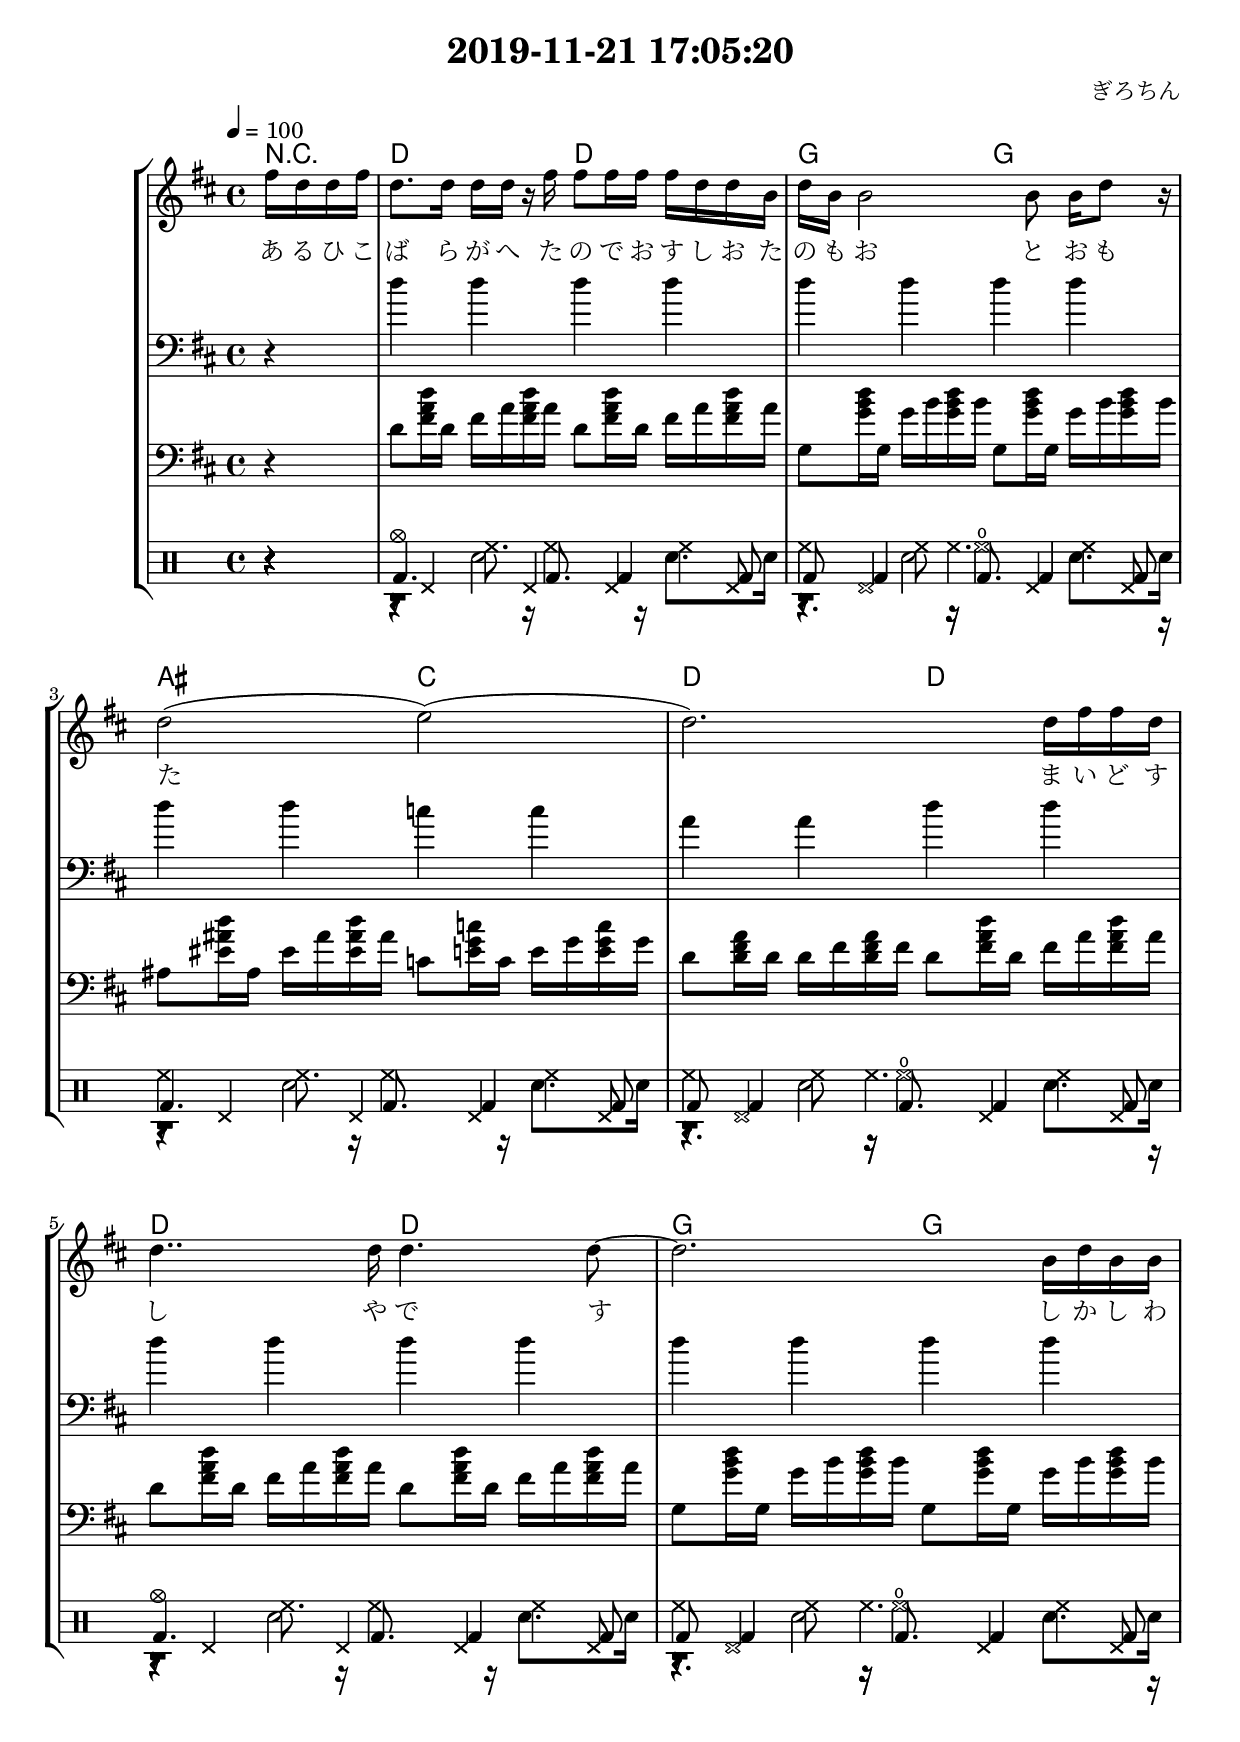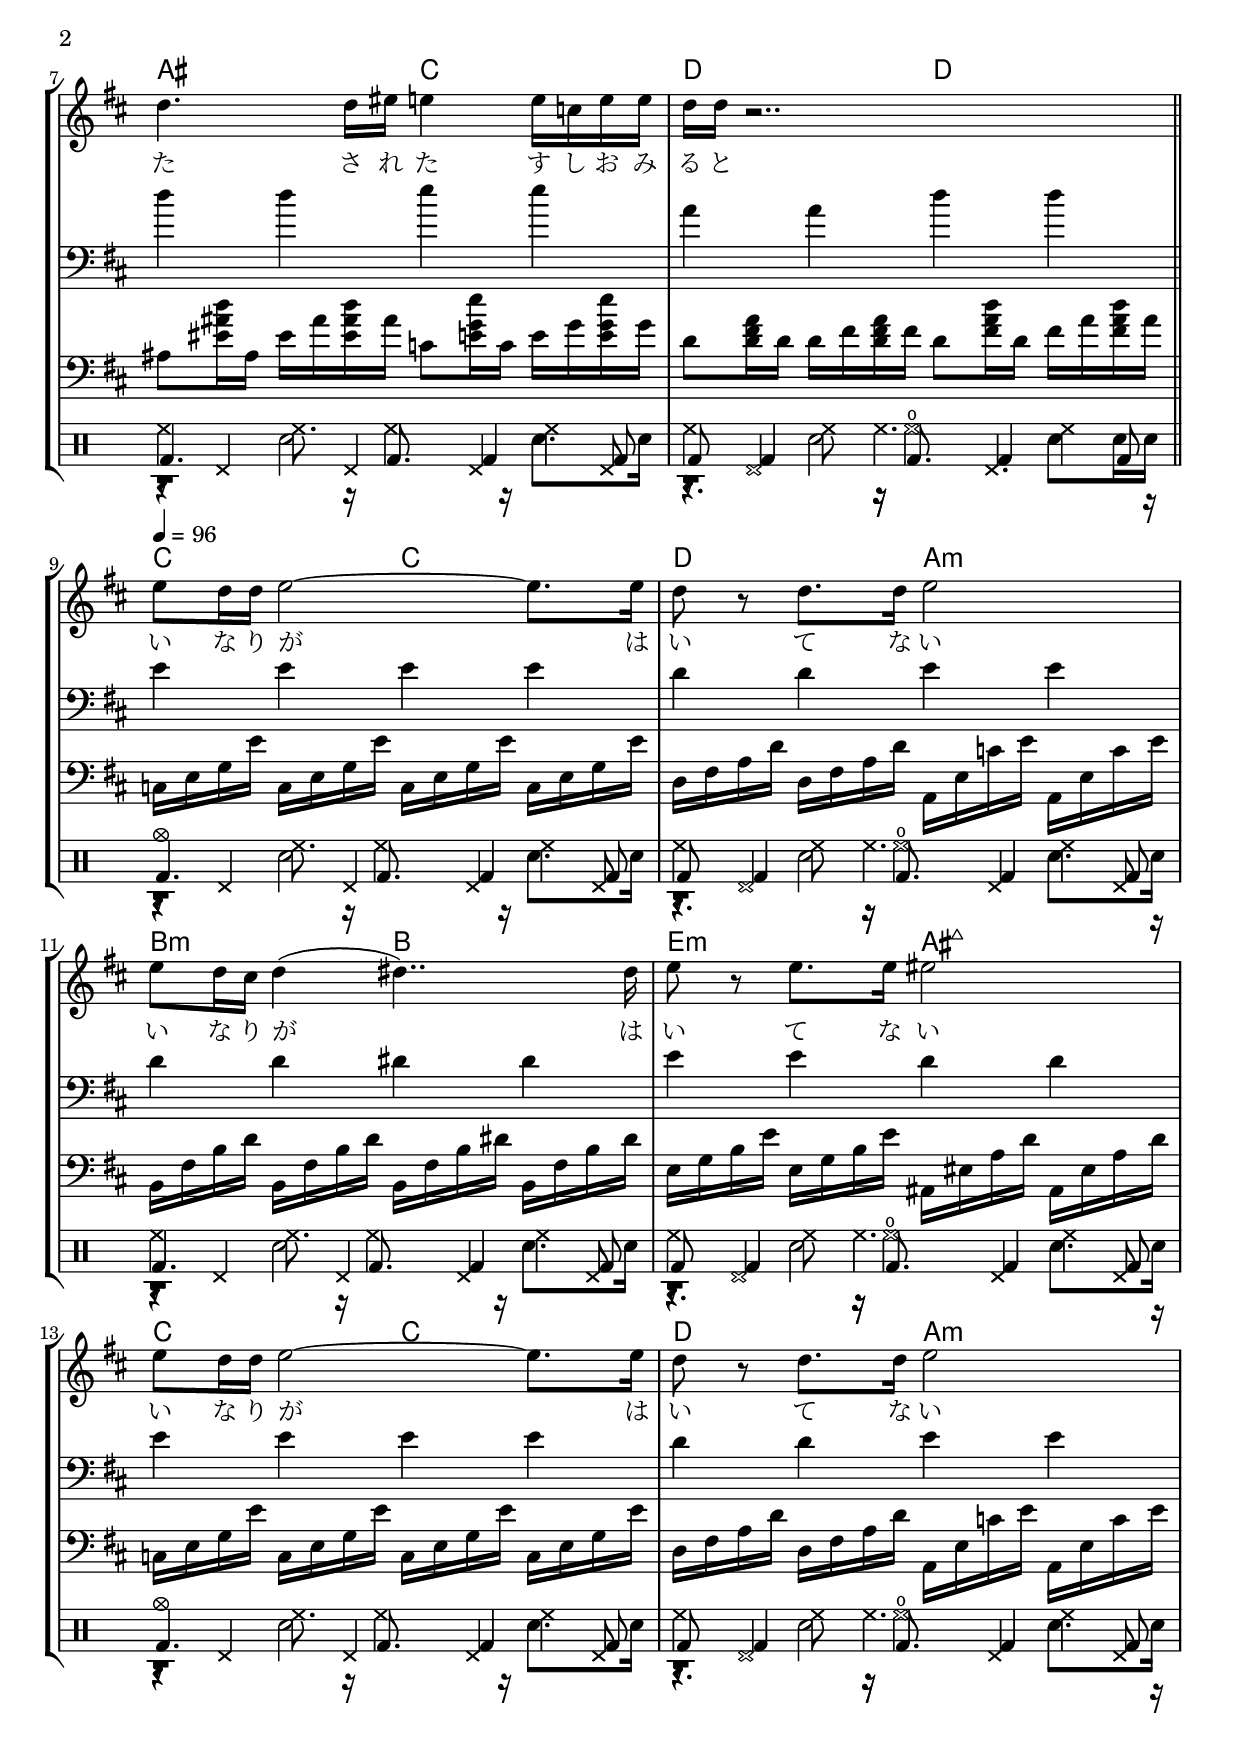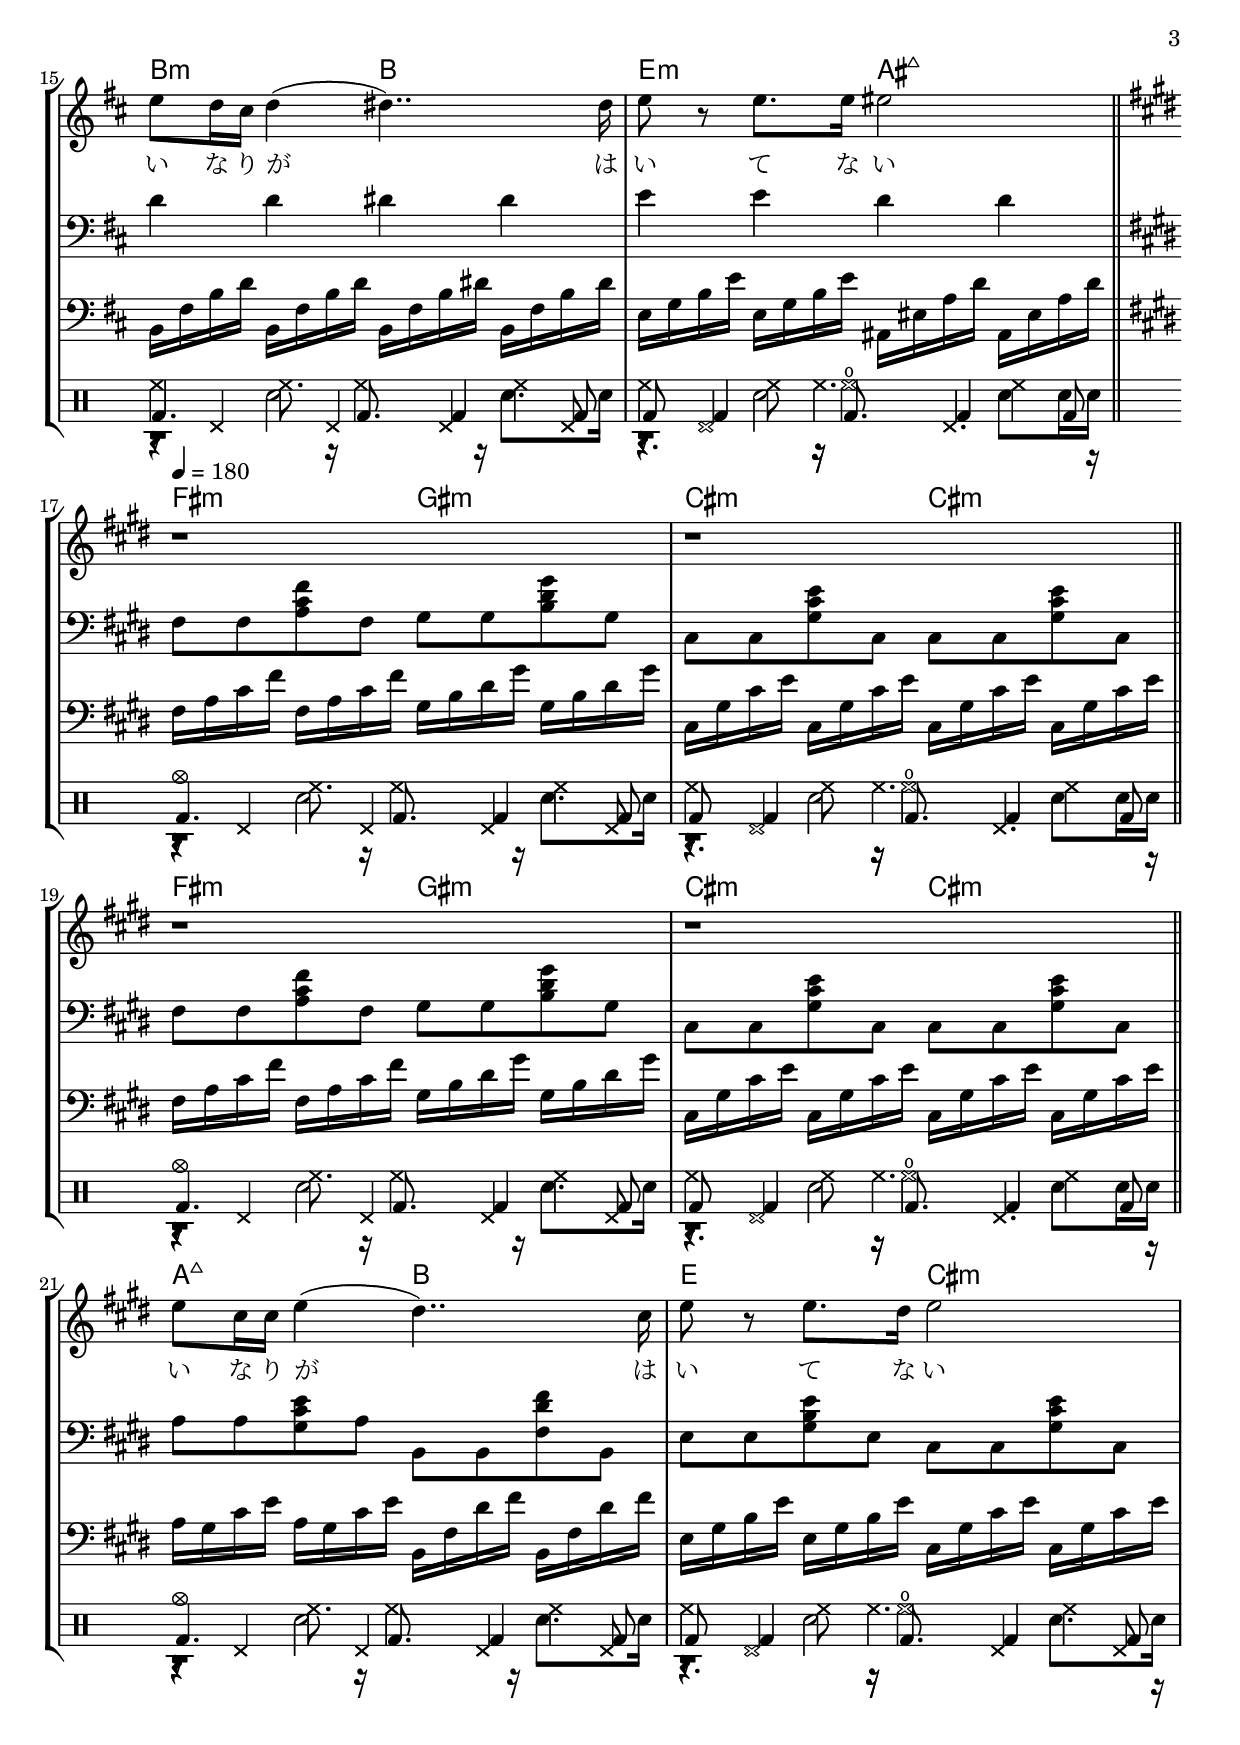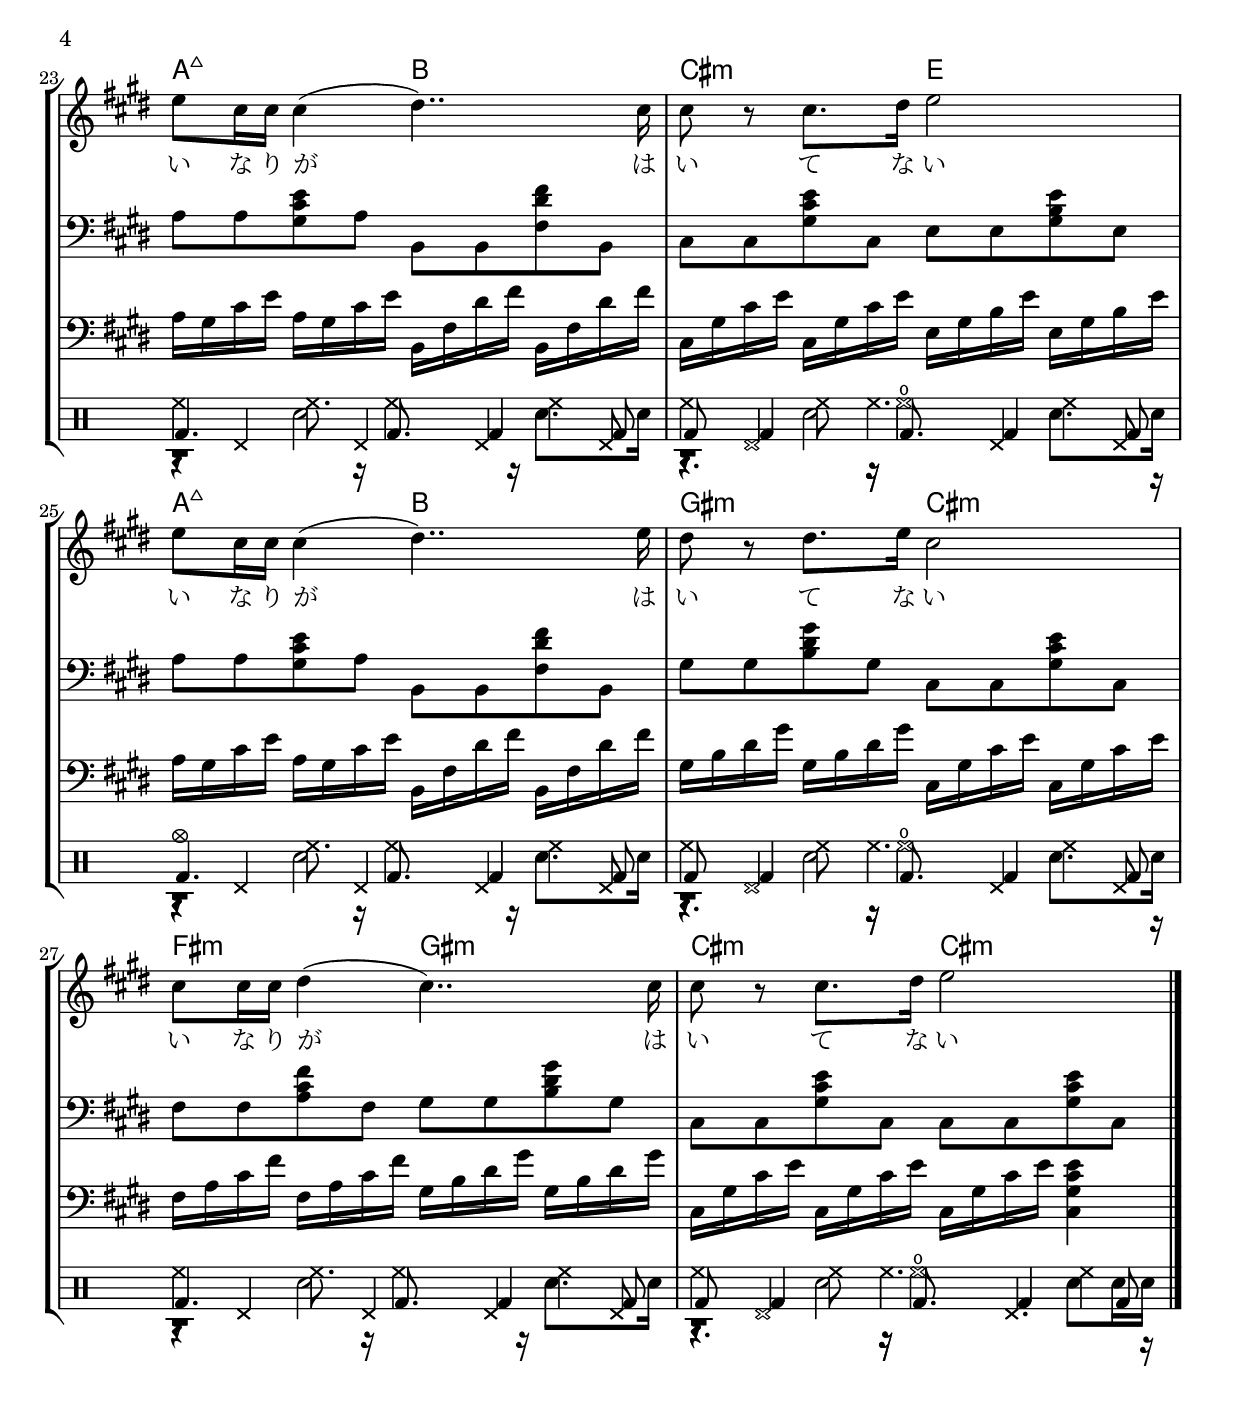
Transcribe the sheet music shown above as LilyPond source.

\version "2.12.1"

\header {
	title = \markup {"2019-11-21 17:05:20"}
	composer = \markup \center-column {ぎろちん}
}

harmony = \chordmode {
		r4d2 d g g ais c d d d d g g ais c d d 

	c c d a:m b:m b e:m ais:maj7 c c d a:m b:m b e:m ais:maj7 

	fis:m gis:m cis:m cis:m 

	fis:m gis:m cis:m cis:m 

	a:maj7 b e cis:m a:maj7 b cis:m e a:maj7 b gis:m cis:m fis:m gis:m cis:m cis:m 
}

melody = {
	\set Staff.midiInstrument = #"fss0.32"
	\partial 8*2
		\key d \major
	\tempo 4 = 100
fis''16  d''16  d''16  fis''16 
	d''8.  d''16  d''16  d''16  r16  fis''16  fis''8  fis''16  fis''16  fis''16  d''16  d''16  b'16 
	d''16  b'16  b'2  b'8  b'16  d''8  r16 
	d''2  (e''2) 
	(d''2.)  d''16  fis''16  fis''16  d''16 
	d''4..  d''16  d''4.  d''8~ 
	d''2.  b'16  d''16  b'16  b'16 
	d''4.  d''16  eis''16  e''4  e''16  c''16  e''16  e''16 
	d''16  d''16  	r2.. 	\set Staff.midiInstrument = #"mmi0.52"
		\tempo 4 = 96
 e''8  d''16  d''16  e''2~e''8.  e''16 
	d''8  r8  d''8.  d''16  e''2 
	e''8  d''16  cis''16  d''4  (dis''4..)  dis''16 
	e''8  r8  e''8.  e''16  eis''2 
	e''8  d''16  d''16  e''2~e''8.  e''16 
	d''8  r8  d''8.  d''16  e''2 
	e''8  d''16  cis''16  d''4  (dis''4..)  dis''16 
	e''8  r8  e''8.  e''16  eis''2
	\key e \major
	\tempo 4 = 180
	r1 | r1   
	r1 | r1   
	\set Staff.midiInstrument = #"mmi0.52"
	 e''8  cis''16  cis''16  e''4  (dis''4..)  cis''16 
	e''8  r8  e''8.  dis''16  e''2 
	e''8  cis''16  cis''16  cis''4  (dis''4..)  cis''16 
	cis''8  r8  cis''8.  dis''16  e''2 
	e''8  cis''16  cis''16  cis''4  (dis''4..)  e''16 
	dis''8  r8  dis''8.  e''16  cis''2 
	cis''8  cis''16  cis''16  dis''4  (cis''4..)  cis''16 
	cis''8  r8  cis''8.  dis''16  e''2
	\bar "|."
}

words = \lyricmode {
	あ  る  ひ  こ  ば  ら  が  へ  た  の  で  お  す  し  お  た  の  も  お  と  お  も  た  ま  い  ど  す  し  や  で  す  し  か  し  わ  た  さ  れ  た  す  し  お  み  る  と  
	い  な  り  が  は  い  て  な  い  い  な  り  が  は  い  て  な  い  い  な  り  が  は  い  て  な  い  い  な  り  が  は  い  て  な  い  
	
	
	い  な  り  が  は  い  て  な  い  い  な  り  が  は  い  て  な  い  い  な  り  が  は  い  て  な  い  い  な  り  が  は  い  て  な  い  
}

tempochange = {
	\tempo 4 = 100
	r1 | r1 | r1 | r1 | r1 | r1 | r1 | r1 \bar "||"
	\tempo 4 = 96
	r1 | r1 | r1 | r1 | r1 | r1 | r1 | r1 \bar "||"
	\tempo 4 = 180
	r1 | r1 \bar "||"
	\tempo 4 = 180
	r1 | r1 \bar "||"
	\tempo 4 = 180
	r1 | r1 | r1 | r1 | r1 | r1 | r1 | r1 \bar "|."
}

mainacc = {
	\clef bass
	\set Staff.midiInstrument = #"Harpsichord"
	\key d \major
	\tempo 4 = 100
	\partial 8*2
	r4	d''4 d''4
	d''4 d''4
	d''4 d''4
	d''4 d''4
	d''4 d''4
	c''4 c''4
	a'4 a'4
	d''4 d''4
	d''4 d''4
	d''4 d''4
	d''4 d''4
	d''4 d''4
	d''4 d''4
	e''4 e''4
	a'4 a'4
	d''4 d''4
	\bar "||"

	\set Staff.midiInstrument = #"Distorted Guitar"
	\tempo 4 = 96
	e'4 e'4
	e'4 e'4
	d'4 d'4
	e'4 e'4
	d'4 d'4
	dis'4 dis'4
	e'4 e'4
	d'4 d'4
	e'4 e'4
	e'4 e'4
	d'4 d'4
	e'4 e'4
	d'4 d'4
	dis'4 dis'4
	e'4 e'4
	d'4 d'4
	\bar "||"

	\set Staff.midiInstrument = #"Slap Bass 1"
	\key e \major
	\tempo 4 = 180
	fis8 fis8 <a cis' fis'>8 fis8
	gis8 gis8 <b dis' gis'>8 gis8
	cis8 cis8 <gis cis' e'>8 cis8
	cis8 cis8 <gis cis' e'>8 cis8
	\bar "||"

	\set Staff.midiInstrument = #"Slap Bass 1"
	fis8 fis8 <a cis' fis'>8 fis8
	gis8 gis8 <b dis' gis'>8 gis8
	cis8 cis8 <gis cis' e'>8 cis8
	cis8 cis8 <gis cis' e'>8 cis8
	\bar "||"

	\set Staff.midiInstrument = #"Slap Bass 1"
	a8 a8 <gis cis' e'>8 a8
	b,8 b,8 <fis dis' fis'>8 b,8
	e8 e8 <gis b e'>8 e8
	cis8 cis8 <gis cis' e'>8 cis8
	a8 a8 <gis cis' e'>8 a8
	b,8 b,8 <fis dis' fis'>8 b,8
	cis8 cis8 <gis cis' e'>8 cis8
	e8 e8 <gis b e'>8 e8
	a8 a8 <gis cis' e'>8 a8
	b,8 b,8 <fis dis' fis'>8 b,8
	gis8 gis8 <b dis' gis'>8 gis8
	cis8 cis8 <gis cis' e'>8 cis8
	fis8 fis8 <a cis' fis'>8 fis8
	gis8 gis8 <b dis' gis'>8 gis8
	cis8 cis8 <gis cis' e'>8 cis8
	cis8 cis8 <gis cis' e'>8 cis8
	\bar "|."
}

subacc = {
	\clef bass
	\set Staff.midiInstrument = #"Electric Grand"
	\key d \major
	\tempo 4 = 100
	\partial 8*2
	r4	d'8 <fis' a' d''>16 d'16   fis'16 a'16 <fis' a' d''>16 a'16
	d'8 <fis' a' d''>16 d'16   fis'16 a'16 <fis' a' d''>16 a'16
	g8 <g' b' d''>16 g16   g'16 b'16 <g' b' d''>16 b'16
	g8 <g' b' d''>16 g16   g'16 b'16 <g' b' d''>16 b'16
	ais8 <eis' ais' d''>16 ais16   eis'16 ais'16 <eis' ais' d''>16 ais'16
	c'8 <e' g' c''>16 c'16   e'16 g'16 <e' g' c''>16 g'16
	d'8 <d' fis' a'>16 d'16   d'16 fis'16 <d' fis' a'>16 fis'16
	d'8 <fis' a' d''>16 d'16   fis'16 a'16 <fis' a' d''>16 a'16
	d'8 <fis' a' d''>16 d'16   fis'16 a'16 <fis' a' d''>16 a'16
	d'8 <fis' a' d''>16 d'16   fis'16 a'16 <fis' a' d''>16 a'16
	g8 <g' b' d''>16 g16   g'16 b'16 <g' b' d''>16 b'16
	g8 <g' b' d''>16 g16   g'16 b'16 <g' b' d''>16 b'16
	ais8 <eis' ais' d''>16 ais16   eis'16 ais'16 <eis' ais' d''>16 ais'16
	c'8 <e' g' e''>16 c'16   e'16 g'16 <e' g' e''>16 g'16
	d'8 <d' fis' a'>16 d'16   d'16 fis'16 <d' fis' a'>16 fis'16
	d'8 <fis' a' d''>16 d'16   fis'16 a'16 <fis' a' d''>16 a'16
	\bar "||"

	\set Staff.midiInstrument = #"Flute"
	\tempo 4 = 96
	c16 e g e' c e g e'
	c16 e g e' c e g e'
	d16 fis a d' d fis a d'
	a,16 e c' e' a, e c' e'
	b,16 fis b d' b, fis b d'
	b,16 fis b dis' b, fis b dis'
	e16 g b e' e g b e'
	ais,16 eis a d' ais, eis a d'
	c16 e g e' c e g e'
	c16 e g e' c e g e'
	d16 fis a d' d fis a d'
	a,16 e c' e' a, e c' e'
	b,16 fis b d' b, fis b d'
	b,16 fis b dis' b, fis b dis'
	e16 g b e' e g b e'
	ais,16 eis a d' ais, eis a d'
	\bar "||"

	\set Staff.midiInstrument = #"Electric Bass (pick)"
	\key e \major
	\tempo 4 = 180
	fis16 a cis' fis' fis a cis' fis'
	gis16 b dis' gis' gis b dis' gis'
	cis16 gis cis' e' cis gis cis' e'
	cis16 gis cis' e' cis gis cis' e'
	\bar "||"

	\set Staff.midiInstrument = #"Electric Bass (pick)"
	fis16 a cis' fis' fis a cis' fis'
	gis16 b dis' gis' gis b dis' gis'
	cis16 gis cis' e' cis gis cis' e'
	cis16 gis cis' e' cis gis cis' e'
	\bar "||"

	\set Staff.midiInstrument = #"Electric Bass (pick)"
	a16 gis cis' e' a gis cis' e'
	b,16 fis dis' fis' b, fis dis' fis'
	e16 gis b e' e gis b e'
	cis16 gis cis' e' cis gis cis' e'
	a16 gis cis' e' a gis cis' e'
	b,16 fis dis' fis' b, fis dis' fis'
	cis16 gis cis' e' cis gis cis' e'
	e16 gis b e' e gis b e'
	a16 gis cis' e' a gis cis' e'
	b,16 fis dis' fis' b, fis dis' fis'
	gis16 b dis' gis' gis b dis' gis'
	cis16 gis cis' e' cis gis cis' e'
	fis16 a cis' fis' fis a cis' fis'
	gis16 b dis' gis' gis b dis' gis'
	cis16 gis cis' e' cis gis cis' e'
	cis16 gis cis' e' <cis gis cis' e'>4
	\bar "|."
}

percA = {
	\drummode {
	\partial 8*2
	r4	r4 hh8. hh4 r16 hh4  |hh4 hh8 hh4. hh4  |hh4 hh8. hh4 r16 hh4  |hh4 hh8 hh4. hh4  |r4 hh8. hh4 r16 hh4  |hh4 hh8 hh4. hh4  |hh4 hh8. hh4 r16 hh4  |hh4 hh8 hh4. hh4  \bar "||"
	r4 hh8. hh4 r16 hh4  |hh4 hh8 hh4. hh4  |hh4 hh8. hh4 r16 hh4  |hh4 hh8 hh4. hh4  |r4 hh8. hh4 r16 hh4  |hh4 hh8 hh4. hh4  |hh4 hh8. hh4 r16 hh4  |hh4 hh8 hh4. hh4  \bar "||"
	r4 hh8. hh4 r16 hh4  |hh4 hh8 hh4. hh4  \bar "||"
	r4 hh8. hh4 r16 hh4  |hh4 hh8 hh4. hh4  \bar "||"
	r4 hh8. hh4 r16 hh4  |hh4 hh8 hh4. hh4  |hh4 hh8. hh4 r16 hh4  |hh4 hh8 hh4. hh4  |r4 hh8. hh4 r16 hh4  |hh4 hh8 hh4. hh4  |hh4 hh8. hh4 r16 hh4  |hh4 hh8 hh4. hh4  \bar "|."
	}
}

percB = {
	\drummode {
	\partial 8*2
	r4	r8 hhp4 hhp4 hhp4 hhp8  |r8 hhp2 hhp4 hhp8  |r8 hhp4 hhp4 hhp4 hhp8  |r8 hhp2 hhp4 hhp8  |r8 hhp4 hhp4 hhp4 hhp8  |r8 hhp2 hhp4 hhp8  |r8 hhp4 hhp4 hhp4 hhp8  |r8 hhp2 hhp4.  \bar "||"
	r8 hhp4 hhp4 hhp4 hhp8  |r8 hhp2 hhp4 hhp8  |r8 hhp4 hhp4 hhp4 hhp8  |r8 hhp2 hhp4 hhp8  |r8 hhp4 hhp4 hhp4 hhp8  |r8 hhp2 hhp4 hhp8  |r8 hhp4 hhp4 hhp4 hhp8  |r8 hhp2 hhp4.  \bar "||"
	r8 hhp4 hhp4 hhp4 hhp8  |r8 hhp2 hhp4.  \bar "||"
	r8 hhp4 hhp4 hhp4 hhp8  |r8 hhp2 hhp4.  \bar "||"
	r8 hhp4 hhp4 hhp4 hhp8  |r8 hhp2 hhp4 hhp8  |r8 hhp4 hhp4 hhp4 hhp8  |r8 hhp2 hhp4 hhp8  |r8 hhp4 hhp4 hhp4 hhp8  |r8 hhp2 hhp4 hhp8  |r8 hhp4 hhp4 hhp4 hhp8  |r8 hhp2 hhp4.  \bar "|."
	}
}

percC = {
	\drummode {
	\partial 8*2
	r4	r4 sn2 sn8. sn16  |r4 sn2 sn8. sn16  |r4 sn2 sn8. sn16  |r4 sn2 sn8. sn16  |r4 sn2 sn8. sn16  |r4 sn2 sn8. sn16  |r4 sn2 sn8. sn16  |r4 sn2 sn8 sn16 sn16  \bar "||"
	r4 sn2 sn8. sn16  |r4 sn2 sn8. sn16  |r4 sn2 sn8. sn16  |r4 sn2 sn8. sn16  |r4 sn2 sn8. sn16  |r4 sn2 sn8. sn16  |r4 sn2 sn8. sn16  |r4 sn2 sn8 sn16 sn16  \bar "||"
	r4 sn2 sn8. sn16  |r4 sn2 sn8 sn16 sn16  \bar "||"
	r4 sn2 sn8. sn16  |r4 sn2 sn8 sn16 sn16  \bar "||"
	r4 sn2 sn8. sn16  |r4 sn2 sn8. sn16  |r4 sn2 sn8. sn16  |r4 sn2 sn8. sn16  |r4 sn2 sn8. sn16  |r4 sn2 sn8. sn16  |r4 sn2 sn8. sn16  |r4 sn2 sn8 sn16 sn16  \bar "|."
	}
}

percD = {
	\drummode {
	\partial 8*2
	r4	bd4. r16 bd8. bd4 bd8  |bd8 bd4 r16 bd8. bd4 bd8  |bd4. r16 bd8. bd4 bd8  |bd8 bd4 r16 bd8. bd4 bd8  |bd4. r16 bd8. bd4 bd8  |bd8 bd4 r16 bd8. bd4 bd8  |bd4. r16 bd8. bd4 bd8  |bd8 bd4 r16 bd8. bd4 bd8  \bar "||"
	bd4. r16 bd8. bd4 bd8  |bd8 bd4 r16 bd8. bd4 bd8  |bd4. r16 bd8. bd4 bd8  |bd8 bd4 r16 bd8. bd4 bd8  |bd4. r16 bd8. bd4 bd8  |bd8 bd4 r16 bd8. bd4 bd8  |bd4. r16 bd8. bd4 bd8  |bd8 bd4 r16 bd8. bd4 bd8  \bar "||"
	bd4. r16 bd8. bd4 bd8  |bd8 bd4 r16 bd8. bd4 bd8  \bar "||"
	bd4. r16 bd8. bd4 bd8  |bd8 bd4 r16 bd8. bd4 bd8  \bar "||"
	bd4. r16 bd8. bd4 bd8  |bd8 bd4 r16 bd8. bd4 bd8  |bd4. r16 bd8. bd4 bd8  |bd8 bd4 r16 bd8. bd4 bd8  |bd4. r16 bd8. bd4 bd8  |bd8 bd4 r16 bd8. bd4 bd8  |bd4. r16 bd8. bd4 bd8  |bd8 bd4 r16 bd8. bd4 bd8  \bar "|."
	}
}

percE = {
	\drummode {
	\partial 8*2
	r4	r1  |r4. r16 hho2 r16  |r1  |r4. r16 hho2 r16  |r1  |r4. r16 hho2 r16  |r1  |r4. r16 hho2 r16  \bar "||"
	r1  |r4. r16 hho2 r16  |r1  |r4. r16 hho2 r16  |r1  |r4. r16 hho2 r16  |r1  |r4. r16 hho2 r16  \bar "||"
	r1  |r4. r16 hho2 r16  \bar "||"
	r1  |r4. r16 hho2 r16  \bar "||"
	r1  |r4. r16 hho2 r16  |r1  |r4. r16 hho2 r16  |r1  |r4. r16 hho2 r16  |r1  |r4. r16 hho2 r16  \bar "|."
	}
}

percF = {
	\drummode {
	\partial 8*2
	r4	cymc1  |r1 |r1 |r1 |cymc1  |r1 |r1 |r1 \bar "||"
	cymc1  |r1 |r1 |r1 |cymc1  |r1 |r1 |r1 \bar "||"
	cymc1  |r1 \bar "||"
	cymc1  |r1 \bar "||"
	cymc1  |r1 |r1 |r1 |cymc1  |r1 |r1 |r1 \bar "|."
	}
}

\score {
	<<
		\new StaffGroup <<
			\new ChordNames {\harmony}
			\new Voice = "melody" {\melody}
			\new Lyrics \lyricsto "melody" \words
			\new Staff = "mainacc" {\mainacc}
			\new Staff = "subacc" {\subacc}
			\new DrumStaff <<
				\new DrumVoice {\percA}
				\new DrumVoice {\percB}
				\new DrumVoice {\percC}
				\new DrumVoice {\percD}
				\new DrumVoice {\percE}
				\new DrumVoice {\percF}
			>>
		>>
	>>
	\layout { }
}
